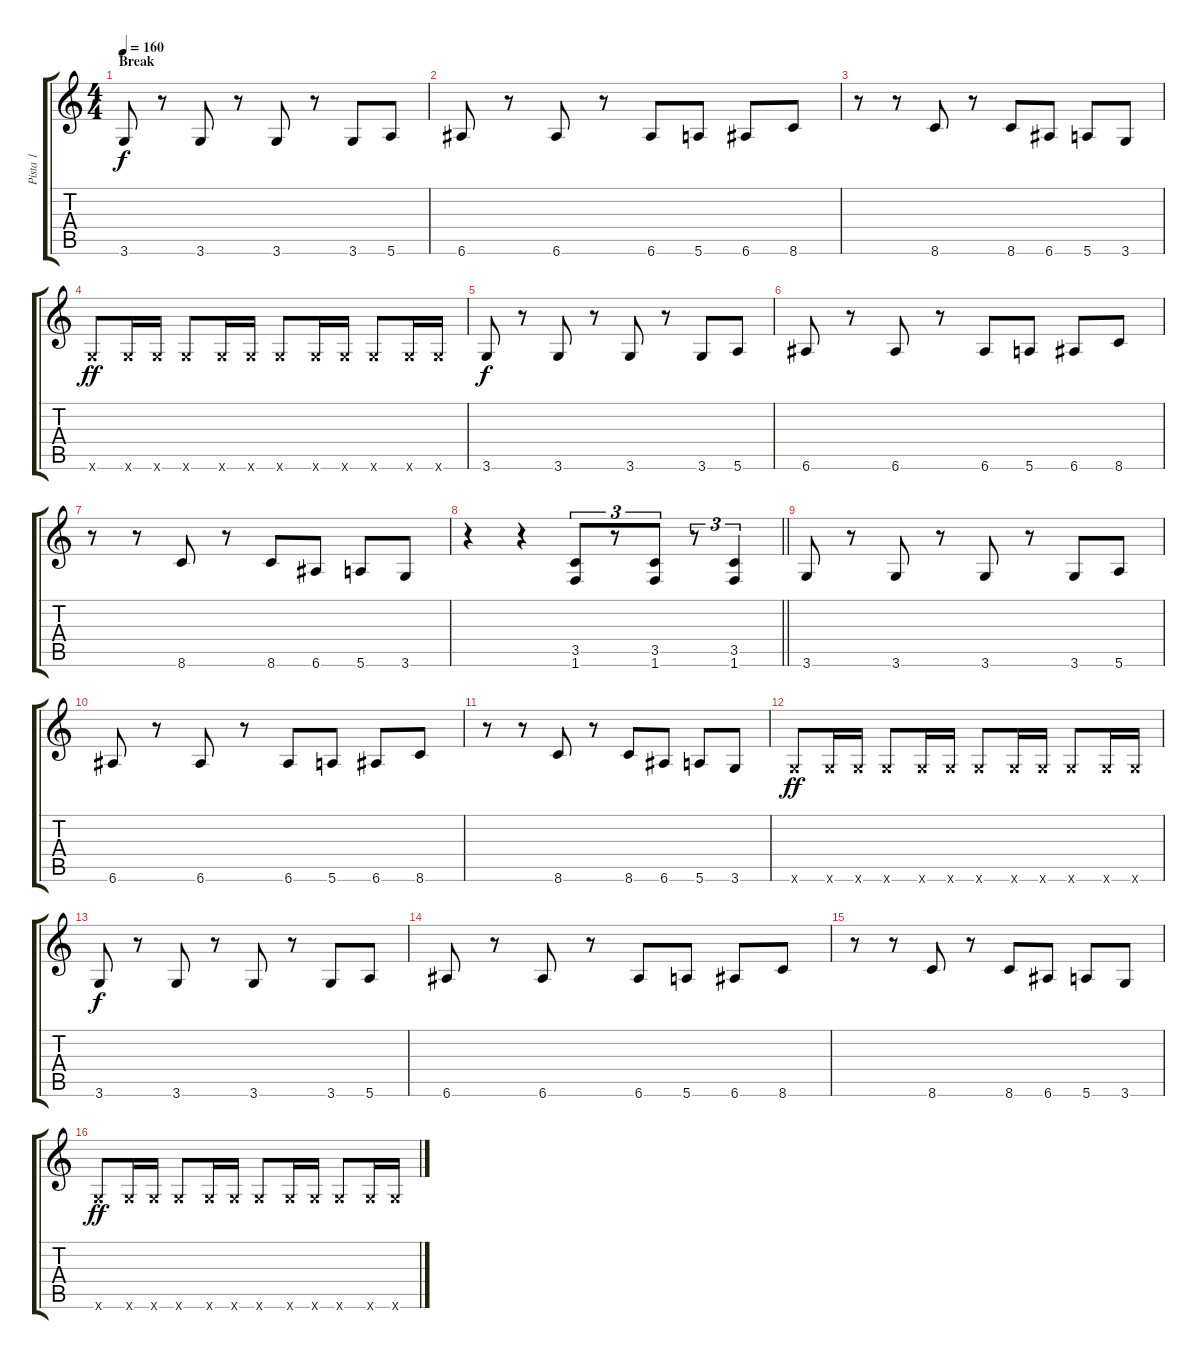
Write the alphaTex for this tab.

\track ("Pista 1" "Pista 1") {instrument distortionguitar}
\staff {score tabs}
\tuning (E4 B3 G3 D3 A2 E2) {hide}
\ts (4 4)
\section ("" "Break")
\tempo 160
\clef g2
\ks c
3.6.8{dy f} r.8 3.6.8 r.8 3.6.8 r.8 3.6.8 5.6.8 |
6.6.8 r.8 6.6.8 r.8 6.6.8 5.6.8 6.6.8 8.6.8 |
r.8 r.8 8.6.8 r.8 8.6.8 6.6.8 5.6.8 3.6.8 |
3.6{x}.8{dy ff} 3.6{x}.16 3.6{x}.16 3.6{x}.8 3.6{x}.16 3.6{x}.16 3.6{x}.8 3.6{x}.16 3.6{x}.16 3.6{x}.8 3.6{x}.16 3.6{x}.16 |
3.6.8{dy f} r.8 3.6.8 r.8 3.6.8 r.8 3.6.8 5.6.8 |
6.6.8 r.8 6.6.8 r.8 6.6.8 5.6.8 6.6.8 8.6.8 |
r.8 r.8 8.6.8 r.8 8.6.8 6.6.8 5.6.8 3.6.8 |
\barLineRight lightlight
r.4 r.4 (3.5 1.6).8{tu (3 2)} r.8{tu (3 2)} (3.5 1.6).8{tu (3 2)} r.8{tu (3 2)} (3.5 1.6).4{tu (3 2)} |
3.6.8 r.8 3.6.8 r.8 3.6.8 r.8 3.6.8 5.6.8 |
6.6.8 r.8 6.6.8 r.8 6.6.8 5.6.8 6.6.8 8.6.8 |
r.8 r.8 8.6.8 r.8 8.6.8 6.6.8 5.6.8 3.6.8 |
3.6{x}.8{dy ff} 3.6{x}.16 3.6{x}.16 3.6{x}.8 3.6{x}.16 3.6{x}.16 3.6{x}.8 3.6{x}.16 3.6{x}.16 3.6{x}.8 3.6{x}.16 3.6{x}.16 |
3.6.8{dy f} r.8 3.6.8 r.8 3.6.8 r.8 3.6.8 5.6.8 |
6.6.8 r.8 6.6.8 r.8 6.6.8 5.6.8 6.6.8 8.6.8 |
r.8 r.8 8.6.8 r.8 8.6.8 6.6.8 5.6.8 3.6.8 |
3.6{x}.8{dy ff} 3.6{x}.16 3.6{x}.16 3.6{x}.8 3.6{x}.16 3.6{x}.16 3.6{x}.8 3.6{x}.16 3.6{x}.16 3.6{x}.8 3.6{x}.16 3.6{x}.16
